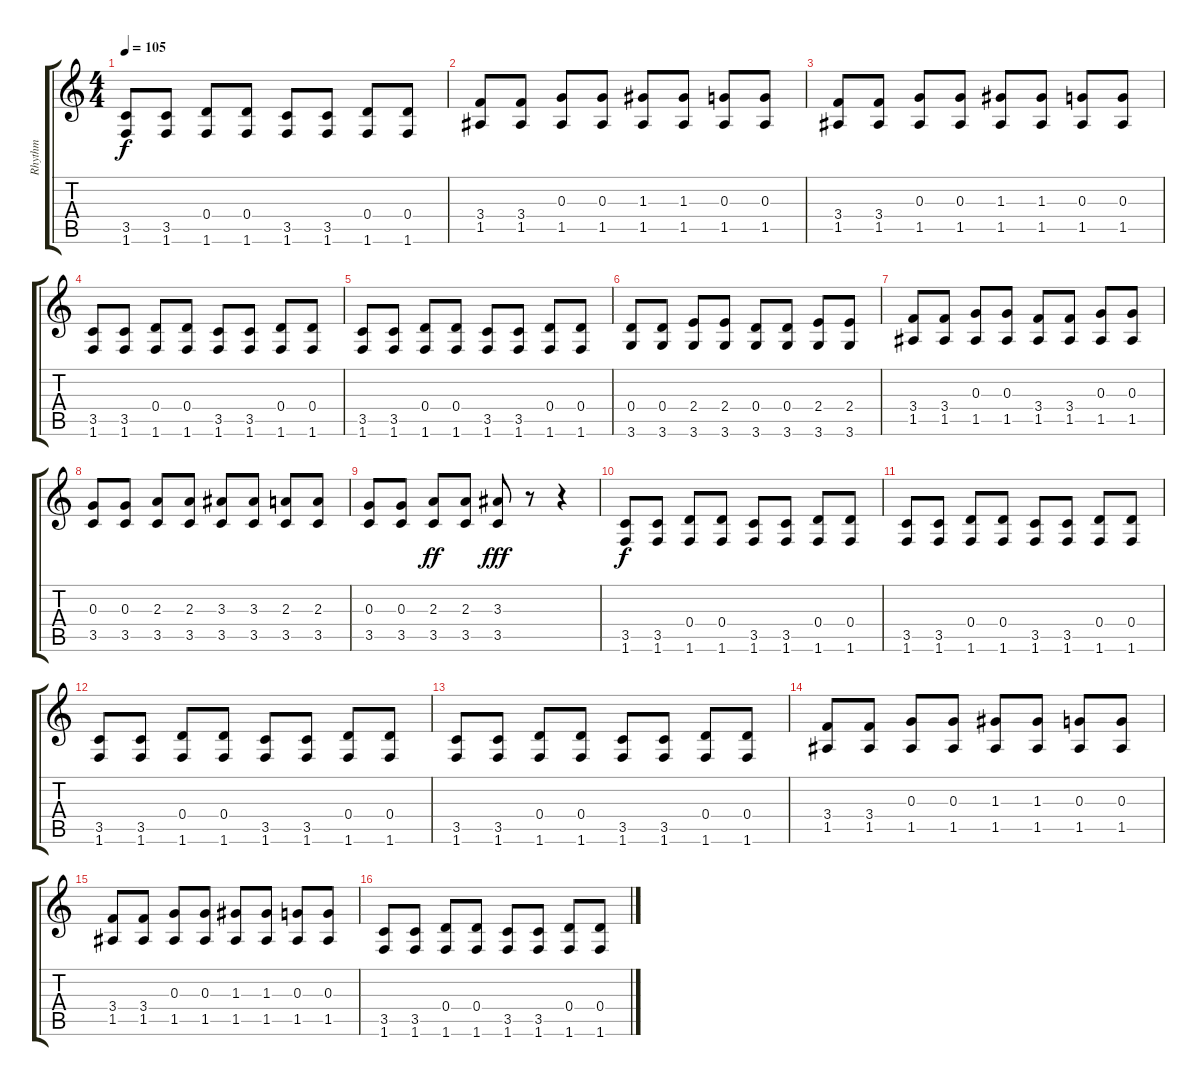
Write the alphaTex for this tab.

\track ("Rhythm" "Rhythm") {instrument electricguitarmuted}
\staff {score tabs}
\tuning (E4 B3 G3 D3 A2 E2) {hide}
\ts (4 4)
\tempo 105
\clef g2
\ks c
(3.5 1.6).8{dy f} (3.5 1.6).8 (0.4 1.6).8 (0.4 1.6).8 (3.5 1.6).8 (3.5 1.6).8 (0.4 1.6).8 (0.4 1.6).8 |
(3.4 1.5).8 (3.4 1.5).8 (0.3 1.5).8 (0.3 1.5).8 (1.3 1.5).8 (1.3 1.5).8 (0.3 1.5).8 (0.3 1.5).8 |
(3.4 1.5).8 (3.4 1.5).8 (0.3 1.5).8 (0.3 1.5).8 (1.3 1.5).8 (1.3 1.5).8 (0.3 1.5).8 (0.3 1.5).8 |
(3.5 1.6).8 (3.5 1.6).8 (0.4 1.6).8 (0.4 1.6).8 (3.5 1.6).8 (3.5 1.6).8 (0.4 1.6).8 (0.4 1.6).8 |
(3.5 1.6).8 (3.5 1.6).8 (0.4 1.6).8 (0.4 1.6).8 (3.5 1.6).8 (3.5 1.6).8 (0.4 1.6).8 (0.4 1.6).8 |
(0.4 3.6).8 (0.4 3.6).8 (2.4 3.6).8 (2.4 3.6).8 (0.4 3.6).8 (0.4 3.6).8 (2.4 3.6).8 (2.4 3.6).8 |
(3.4 1.5).8 (3.4 1.5).8 (0.3 1.5).8 (0.3 1.5).8 (3.4 1.5).8 (3.4 1.5).8 (0.3 1.5).8 (0.3 1.5).8 |
(0.3 3.5).8 (0.3 3.5).8 (2.3 3.5).8 (2.3 3.5).8 (3.3 3.5).8 (3.3 3.5).8 (2.3 3.5).8 (2.3 3.5).8 |
(0.3 3.5).8 (0.3 3.5).8 (2.3 3.5).8{dy ff} (2.3 3.5).8 (3.3 3.5).8{dy fff} r.8 r.4 |
(3.5 1.6).8{dy f} (3.5 1.6).8 (0.4 1.6).8 (0.4 1.6).8 (3.5 1.6).8 (3.5 1.6).8 (0.4 1.6).8 (0.4 1.6).8 |
(3.5 1.6).8 (3.5 1.6).8 (0.4 1.6).8 (0.4 1.6).8 (3.5 1.6).8 (3.5 1.6).8 (0.4 1.6).8 (0.4 1.6).8 |
(3.5 1.6).8 (3.5 1.6).8 (0.4 1.6).8 (0.4 1.6).8 (3.5 1.6).8 (3.5 1.6).8 (0.4 1.6).8 (0.4 1.6).8 |
(3.5 1.6).8 (3.5 1.6).8 (0.4 1.6).8 (0.4 1.6).8 (3.5 1.6).8 (3.5 1.6).8 (0.4 1.6).8 (0.4 1.6).8 |
(3.4 1.5).8 (3.4 1.5).8 (0.3 1.5).8 (0.3 1.5).8 (1.3 1.5).8 (1.3 1.5).8 (0.3 1.5).8 (0.3 1.5).8 |
(3.4 1.5).8 (3.4 1.5).8 (0.3 1.5).8 (0.3 1.5).8 (1.3 1.5).8 (1.3 1.5).8 (0.3 1.5).8 (0.3 1.5).8 |
(3.5 1.6).8 (3.5 1.6).8 (0.4 1.6).8 (0.4 1.6).8 (3.5 1.6).8 (3.5 1.6).8 (0.4 1.6).8 (0.4 1.6).8
